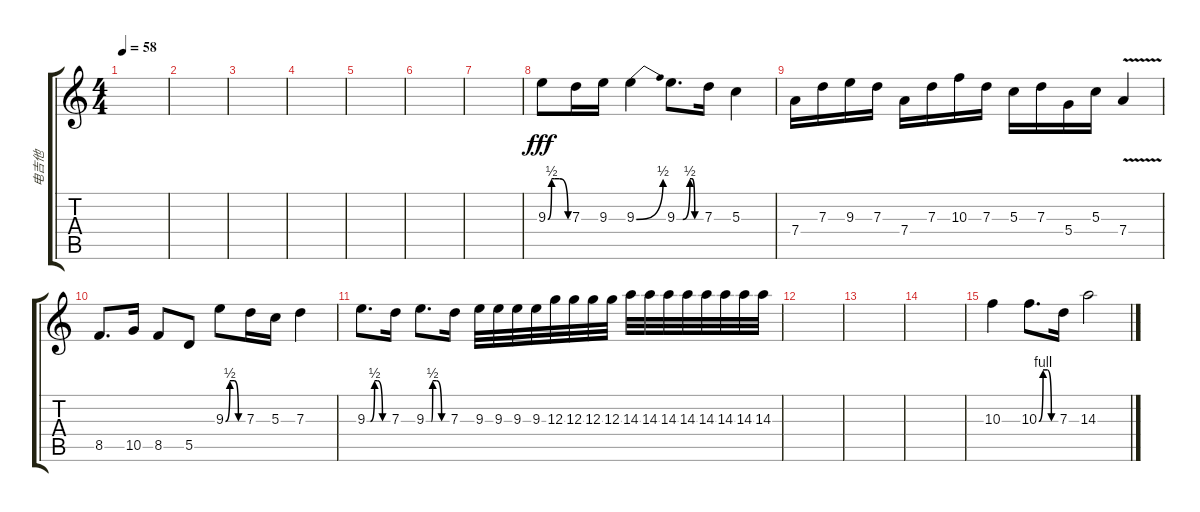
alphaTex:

\track ("电吉他" "电吉他") {instrument distortionguitar}
\staff {score tabs}
\tuning (E4 B3 G3 D3 A2 E2) {hide}
\ts (4 4)
\tempo 58
\clef g2
\ks c
|
|
|
|
|
|
|
9.3{be (custom 0 0 11 2 19 2 35 2 60 0)}.8{dy fff} 7.3.16 9.3.16 9.3{be (bend 0 0 60 2)}.4 9.3{be (custom 0 0 15 0 33 2 38 2 45 0 60 0)}.8{d} 7.3.16 5.3.4 |
7.4.16 7.3.16 9.3.16 7.3.16 7.4.16 7.3.16 10.3.16 7.3.16 5.3.16 7.3.16 5.4.16 5.3.16 7.4{v}.4 |
8.5.8{d} 10.5.16 8.5.8 5.5.8 9.3{be (custom 0 0 15 2 30 2 45 0 60 0)}.8 7.3.16 5.3.16 7.3.4 |
9.3{be (custom 0 0 10 0 22 2 30 2 45 0 60 0)}.8{d} 7.3.16 9.3{be (custom 0 0 15 0 19 2 30 2 45 0 60 0)}.8{d} 7.3.16 9.3.32 9.3.32 9.3.32 9.3.32 12.3.32 12.3.32 12.3.32 12.3.32 14.3.32 14.3.32 14.3.32 14.3.32 14.3.32 14.3.32 14.3.32 14.3.32 |
|
|
|
10.3.4 10.3{be (custom 0 0 15 4 30 4 45 0 60 0)}.8{d} 7.3.16 14.3.2
